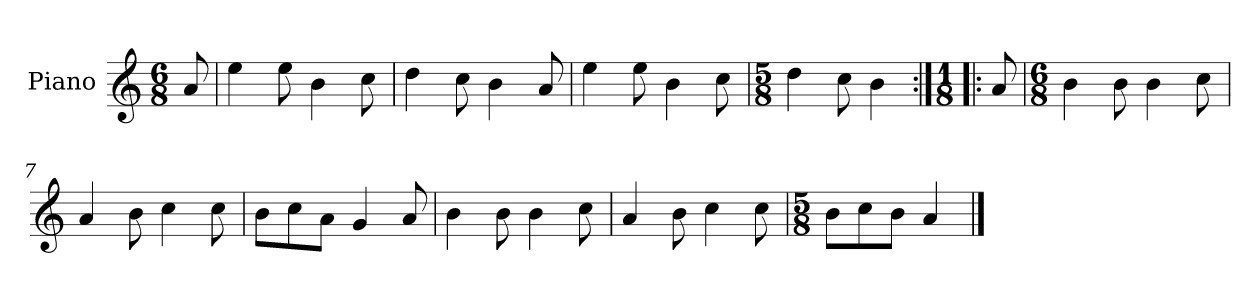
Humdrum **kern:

**kern
*part1
*staff1
*I"Piano
*I'Pno.
*clefG2
*k[]
*M6/8
=
8a/
=1
4ee\
8ee\
4b\
8cc\
=2
4dd\
8cc\
4b\
8a/
=3
4ee\
8ee\
4b\
8cc\
=4
*M5/8
4dd\
8cc\
4b\
=5:|!|:
*M1/8
8a/
=6
*M6/8
4b\
8b\
4b\
8cc\
=7
4a/
8b\
4cc\
8cc\
=8
8b\L
8cc\
8a\J
4g/
8a/
=9
4b\
8b\
4b\
8cc\
!!LO:LB:g=z
=10
4a/
8b\
4cc\
8cc\
=11
*M5/8
8b\L
8cc\
8b\J
4a/
==
*-
